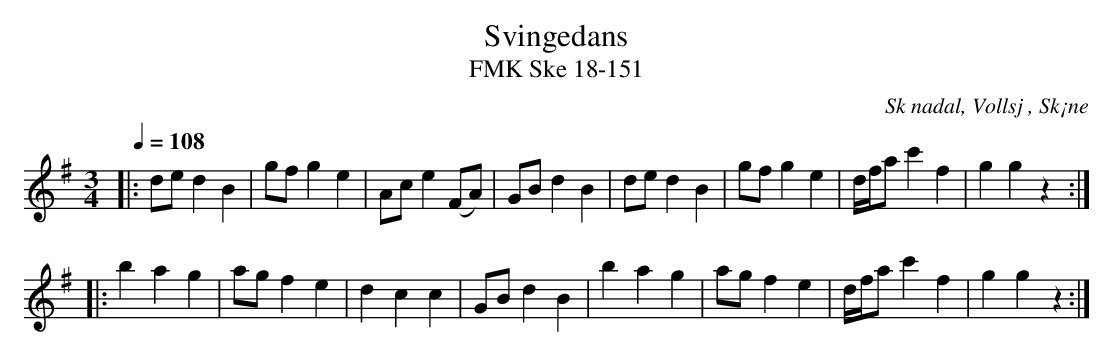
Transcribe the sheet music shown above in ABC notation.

X:1
T:Svingedans
T:FMK Ske 18-151
O:Sk nadal, Vollsj , Sk¡ne
M:3/4
L:1/8
Q:1/4=108
K:G
|: de d2 B2 | gf g2 e2 | Ac e2 (FA) | GB d2 B2 | de d2 B2 | gf g2 e2 | d/f/a c'2 f2 | g2 g2 z2 :|
|: b2 a2 g2 | ag f2 e2 | d2 c2 c2 | GB d2 B2 | b2 a2 g2 | ag f2 e2 | d/f/a c'2 f2 | g2 g2 z2 :|
